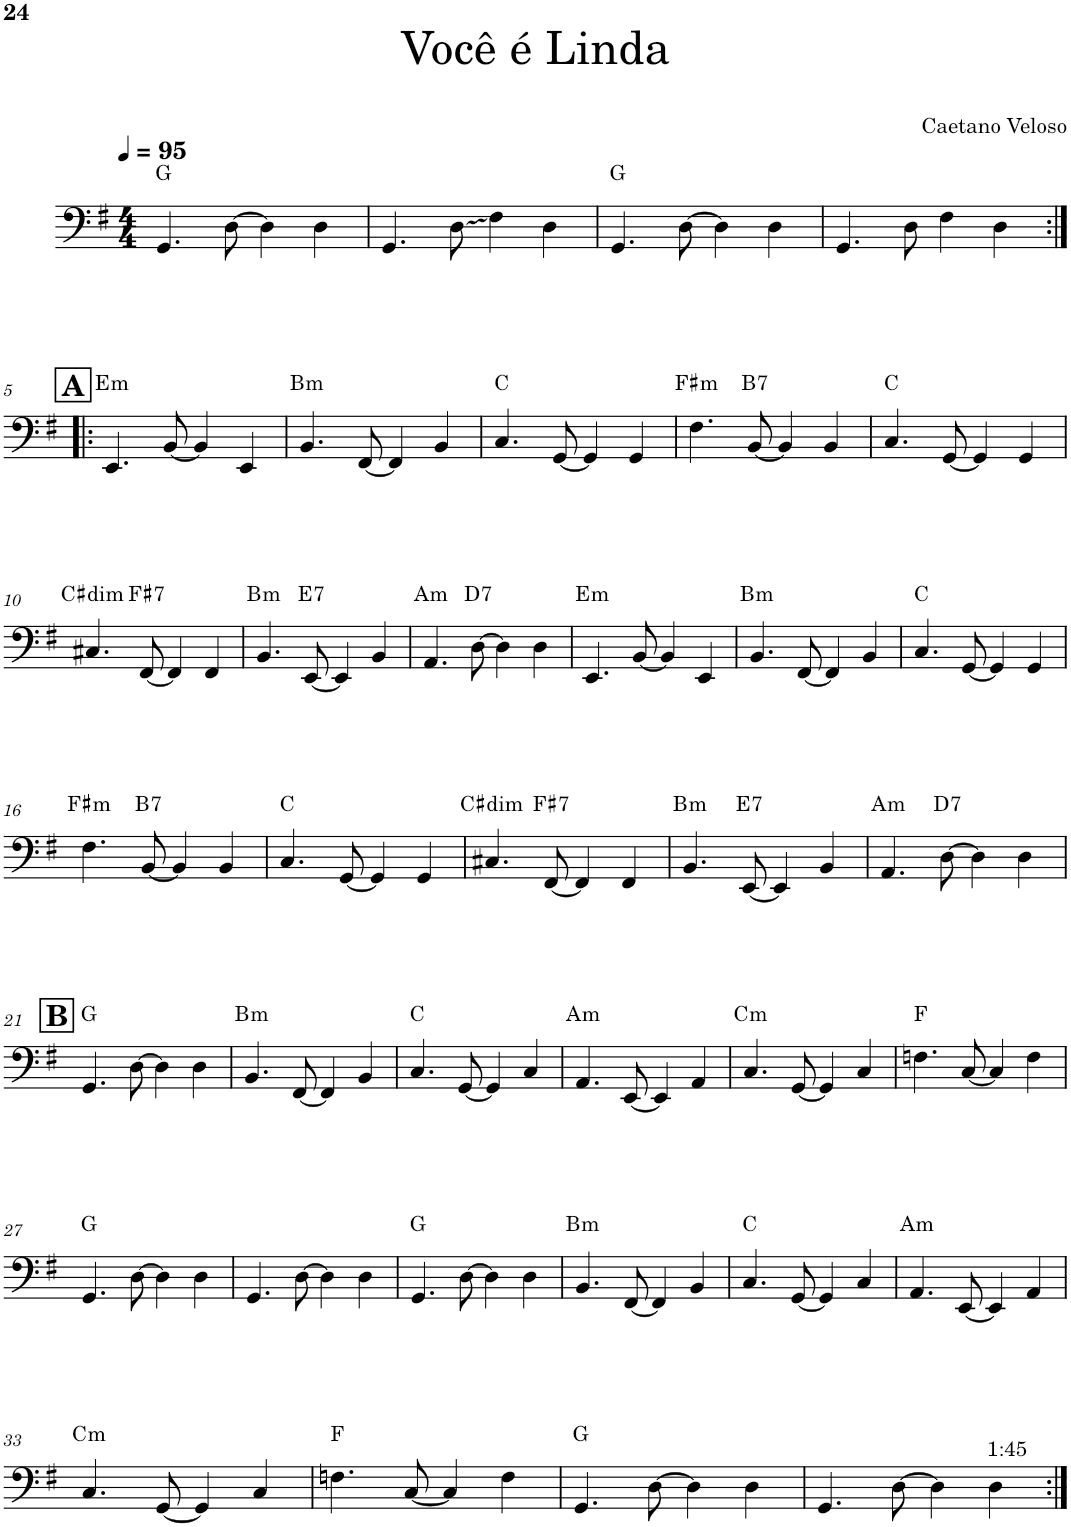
**kern	**harte
*part1	*part1
*staff1	*
*I"Acoustic Bass	*
*I'Bass	*
!!LO:PB:g=z
*clefF4	*
*Trd7c12	*
*k[f#]	*
*M4/4	*
*MM95	*
=1	=1
4.GG/	G:maj
[8D\	.
4D\]	.
4D\	.
=2	=2
4.GG/	.
8D\	.
4F#\	.
4D\	.
=3	=3
4.GG/	G:maj
[8D\	.
4D\]	.
4D\	.
=4	=4
4.GG/	.
8D\	.
4F#\	.
4D\	.
!!LO:LB:g=z
!!LO:REH:place=s1:a:B:cj:fs=14:t=A
=5:|!|:	=5:|!|:
!	!LO:H:kt=m
4.EE/	E:min
[8BB/	.
4BB/]	.
4EE/	.
=6	=6
!	!LO:H:kt=m
4.BB/	B:min
[8FF#/	.
4FF#/]	.
4BB/	.
=7	=7
4.C/	C:maj
[8GG/	.
4GG/]	.
4GG/	.
=8	=8
!	!LO:H:kt=m
4.F#\	F#:min
!	!LO:H:kt=7
[8BB/	B:7
4BB/]	.
4BB/	.
=9	=9
4.C/	C:maj
[8GG/	.
4GG/]	.
4GG/	.
!!LO:LB:g=z
=10	=10
!	!LO:H:kt=dim
4.C#X/	C#:dim
!	!LO:H:kt=7
[8FF#/	F#:7
4FF#/]	.
4FF#/	.
=11	=11
!	!LO:H:kt=m
4.BB/	B:min
!	!LO:H:kt=7
[8EE/	E:7
4EE/]	.
4BB/	.
=12	=12
!	!LO:H:kt=m
4.AA/	A:min
!	!LO:H:kt=7
[8D\	D:7
4D\]	.
4D\	.
=13	=13
!	!LO:H:kt=m
4.EE/	E:min
[8BB/	.
4BB/]	.
4EE/	.
=14	=14
!	!LO:H:kt=m
4.BB/	B:min
[8FF#/	.
4FF#/]	.
4BB/	.
=15	=15
4.C/	C:maj
[8GG/	.
4GG/]	.
4GG/	.
!!LO:LB:g=z
=16	=16
!	!LO:H:kt=m
4.F#\	F#:min
!	!LO:H:kt=7
[8BB/	B:7
4BB/]	.
4BB/	.
=17	=17
4.C/	C:maj
[8GG/	.
4GG/]	.
4GG/	.
=18	=18
!	!LO:H:kt=dim
4.C#X/	C#:dim
!	!LO:H:kt=7
[8FF#/	F#:7
4FF#/]	.
4FF#/	.
=19	=19
!	!LO:H:kt=m
4.BB/	B:min
!	!LO:H:kt=7
[8EE/	E:7
4EE/]	.
4BB/	.
=20	=20
!	!LO:H:kt=m
4.AA/	A:min
!	!LO:H:kt=7
[8D\	D:7
4D\]	.
4D\	.
!!LO:LB:g=z
!!LO:REH:place=s1:a:B:cj:fs=14:t=B
=21	=21
4.GG/	G:maj
[8D\	.
4D\]	.
4D\	.
=22	=22
!	!LO:H:kt=m
4.BB/	B:min
[8FF#/	.
4FF#/]	.
4BB/	.
=23	=23
4.C/	C:maj
[8GG/	.
4GG/]	.
4C/	.
=24	=24
!	!LO:H:kt=m
4.AA/	A:min
[8EE/	.
4EE/]	.
4AA/	.
=25	=25
!	!LO:H:kt=m
4.C/	C:min
[8GG/	.
4GG/]	.
4C/	.
=26	=26
4.Fn\	F:maj
[8C/	.
4C/]	.
4F\	.
!!LO:LB:g=z
=27	=27
4.GG/	G:maj
[8D\	.
4D\]	.
4D\	.
=28	=28
4.GG/	.
[8D\	.
4D\]	.
4D\	.
=29	=29
4.GG/	G:maj
[8D\	.
4D\]	.
4D\	.
=30	=30
!	!LO:H:kt=m
4.BB/	B:min
[8FF#/	.
4FF#/]	.
4BB/	.
=31	=31
4.C/	C:maj
[8GG/	.
4GG/]	.
4C/	.
=32	=32
!	!LO:H:kt=m
4.AA/	A:min
[8EE/	.
4EE/]	.
4AA/	.
!!LO:LB:g=z
=33	=33
!	!LO:H:kt=m
4.C/	C:min
[8GG/	.
4GG/]	.
4C/	.
=34	=34
4.Fn\	F:maj
[8C/	.
4C/]	.
4F\	.
=35	=35
4.GG/	G:maj
[8D\	.
4D\]	.
4D\	.
=36	=36
4.GG/	.
[8D\	.
4D\]	.
!LO:TX:a:t=1&colon;45	!
4D\	.
=:|!	=:|!
*-	*-
